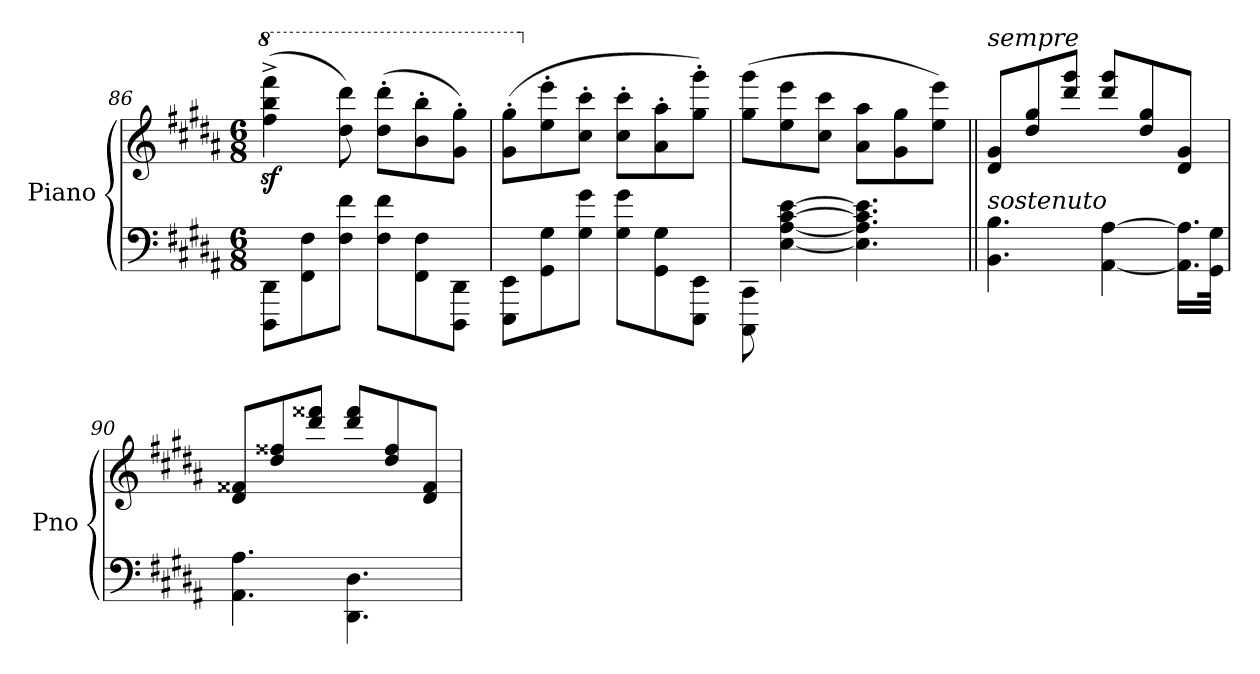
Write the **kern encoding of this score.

**kern	**kern
*part1	*part1
*staff2	*staff1
*I"Piano	*
*I'Pno	*
*clefF4	*clefG2
*k[f#c#g#d#a#]	*k[f#c#g#d#a#]
*M6/8	*M6/8
*	*8va
=86	=86
8DDD#\ 8DD#\L	(4fff#\z<^ 4bbb\z<^ 4ffff#\z<^
8FF#\ 8F#\	.
8F#\ 8f#\J	8ddd#\ 8dddd#\)
8F#\ 8f#\L	(8ddd#\' 8dddd#\'L
8FF#\ 8F#\	8bb\' 8bbb\'
8DDD#\ 8DD#\J	8gg#\' 8ggg#\'J)
=87	=87
8EEE\ 8EE\L	(8gg#\' 8ggg#\'L
*	*X8va
8GG#\ 8G#\	8ee\' 8eee\'
8G#\ 8g#\J	8cc#\' 8ccc#\'J
8G#\ 8g#\L	8cc#\' 8ccc#\'L
8GG#\ 8G#\	8a#\' 8aa#\'
8EEE\ 8EE\J	8gg#\' 8ggg#\'J)
=88	=88
8CCC#\ 8CC#\	(8gg#\ 8ggg#\L
[4E\ [4A#\ [4c#\ [4e\	8ee\ 8eee\
.	8cc#\ 8ccc#\J
4.E\] 4.A#\] 4.c#\] 4.e\]	8a#\ 8aa#\L
.	8g#\ 8gg#\
.	8ee\ 8eee\J)
=89||	=89||
!	!LO:TX:a:i:t=sempre
!LO:TX:a:i:t=sostenuto	!
4.BB\ 4.B\	8d#/ 8g#/L
.	8dd#/ 8gg#/
.	8ddd#/ 8ggg#/J
[4AA#\ [4A#\	8ddd#/ 8ggg#/L
.	8dd#/ 8gg#/
16.AA#\] 16.A#\]LL	8d#/ 8g#/J
32GG#\ 32G#\JJk	.
=90	=90
4.AA#\ 4.A#\	8d#/ 8f##X/L
.	8dd#/ 8ff##X/
.	8ddd#/ 8fff##X/J
4.DD#\ 4.D#\	8ddd#/ 8fff##/L
.	8dd#/ 8ff##/
.	8d#/ 8f##/J
=	=
*-	*-
